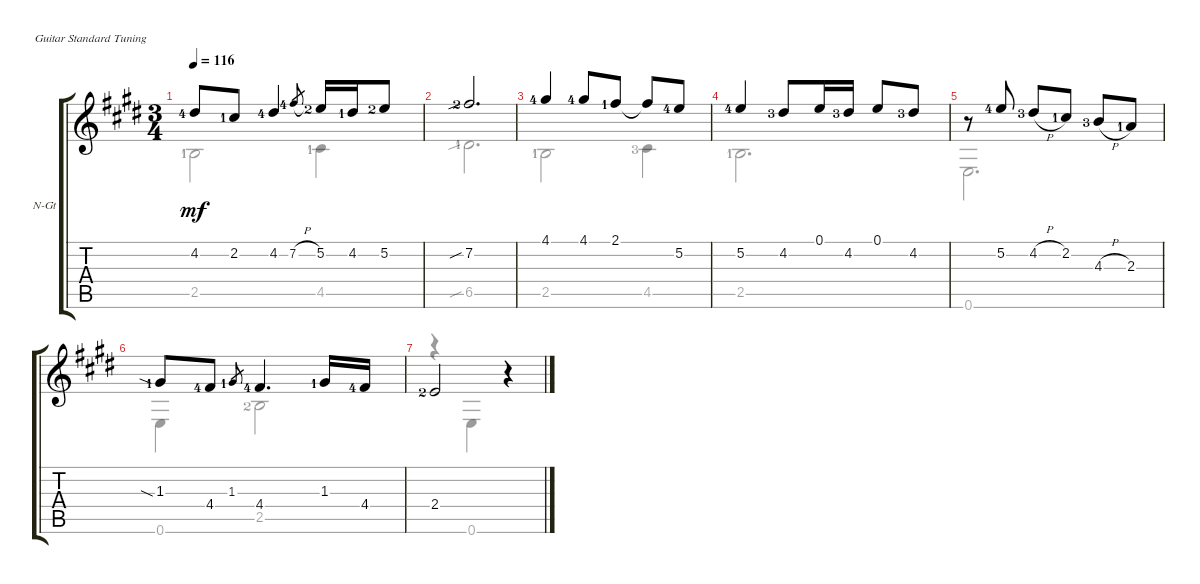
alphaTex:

\bracketExtendMode groupsimilarinstruments
\firstSystemTrackNameOrientation horizontal
\otherSystemsTrackNameOrientation horizontal
\track ("Guitar 1" "N-Gt") {instrument acousticguitarnylon}
\staff {score tabs}
\tuning (E4 B3 G3 D3 A2 E2)
\voice
\ts (3 4)
\tempo 116
\clef g2
\ks c#minor
4.2{lf 5}.8{dy mf} 2.2{lf 2}.8 4.2{lf 5}.4 7.2{h lf 5}.8{gr} 5.2{lf 3}.16 4.2{lf 2}.16 5.2{lf 3}.8 |
7.2{sib lf 3}.2{d} |
4.1{lf 5}.4 4.1{lf 5}.8 2.1{lf 2}.8 2.1{t}.8 5.2{lf 5}.8 |
5.2{lf 5}.4 4.2{lf 4}.8 0.1.16 4.2{lf 4}.16 0.1.8 4.2{lf 4}.8 |
r.8 5.2{lf 5}.8 4.2{h lf 4}.8 2.2{lf 2}.8 4.3{h lf 4}.8 2.3{lf 2}.8 |
1.3{sia lf 2}.8 4.4{lf 5}.8 1.3{lf 2}.8{gr} 4.4{lf 5}.4{d} 1.3{lf 2}.16 4.4{lf 5}.16 |
2.4{lf 3}.2 r.4 |
\voice
\clef g2
\ottava regular
\simile none
\ks c#minor
2.5{lf 2}.2{dy mf} 4.5{lf 2}.4 |
6.5{sib lf 2}.2{d} |
2.5{lf 2}.2 4.5{lf 4}.4 |
2.5{lf 2}.2{d} |
0.6.2{d} |
0.6.4 2.5{lf 3}.2 |
r.4 0.6.4 |
